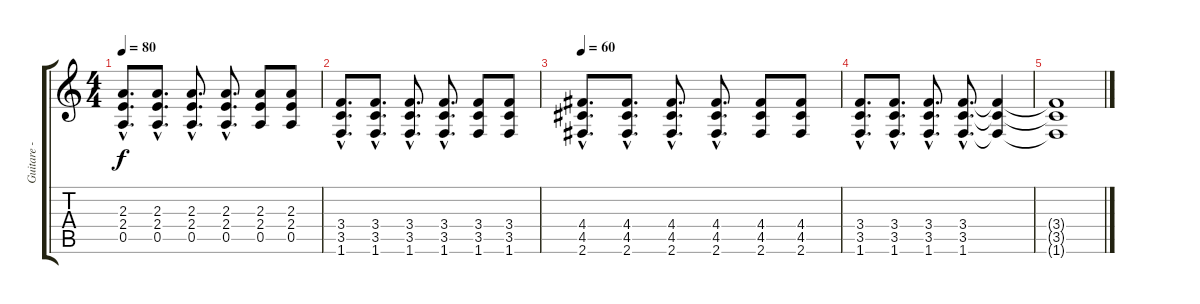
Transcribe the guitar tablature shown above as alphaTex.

\track ("Guitare - Leny" "Guitare - ") {instrument overdrivenguitar}
\staff {score tabs}
\tuning (E4 B3 G3 D3 A2 E2) {hide}
\ts (4 4)
\tempo 80
\clef g2
\ks c
(2.3{hac} 2.4{hac} 0.5{hac}).8{d dy f} (2.3{hac} 2.4{hac} 0.5{hac}).8{d} (2.3{hac} 2.4{hac} 0.5{hac}).8{d} (2.3{hac} 2.4{hac} 0.5{hac}).8{d} (2.3 2.4 0.5).8 (2.3 2.4 0.5).8 |
(3.4{hac} 3.5{hac} 1.6{hac}).8{d} (3.4{hac} 3.5{hac} 1.6{hac}).8{d} (3.4{hac} 3.5{hac} 1.6{hac}).8{d} (3.4{hac} 3.5{hac} 1.6{hac}).8{d} (3.4 3.5 1.6).8 (3.4 3.5 1.6).8 |
\tempo 60
(4.4{hac} 4.5{hac} 2.6{hac}).8{d} (4.4{hac} 4.5{hac} 2.6{hac}).8{d} (4.4{hac} 4.5{hac} 2.6{hac}).8{d} (4.4{hac} 4.5{hac} 2.6{hac}).8{d} (4.4 4.5 2.6).8 (4.4 4.5 2.6).8 |
(3.4{hac} 3.5{hac} 1.6{hac}).8{d} (3.4{hac} 3.5{hac} 1.6{hac}).8{d} (3.4{hac} 3.5{hac} 1.6{hac}).8{d} (3.4{hac} 3.5{hac} 1.6{hac}).8{d volume 4} (3.4{t} 3.5{t} 1.6{t}).4 |
(3.4{t} 3.5{t} 1.6{t}).1
